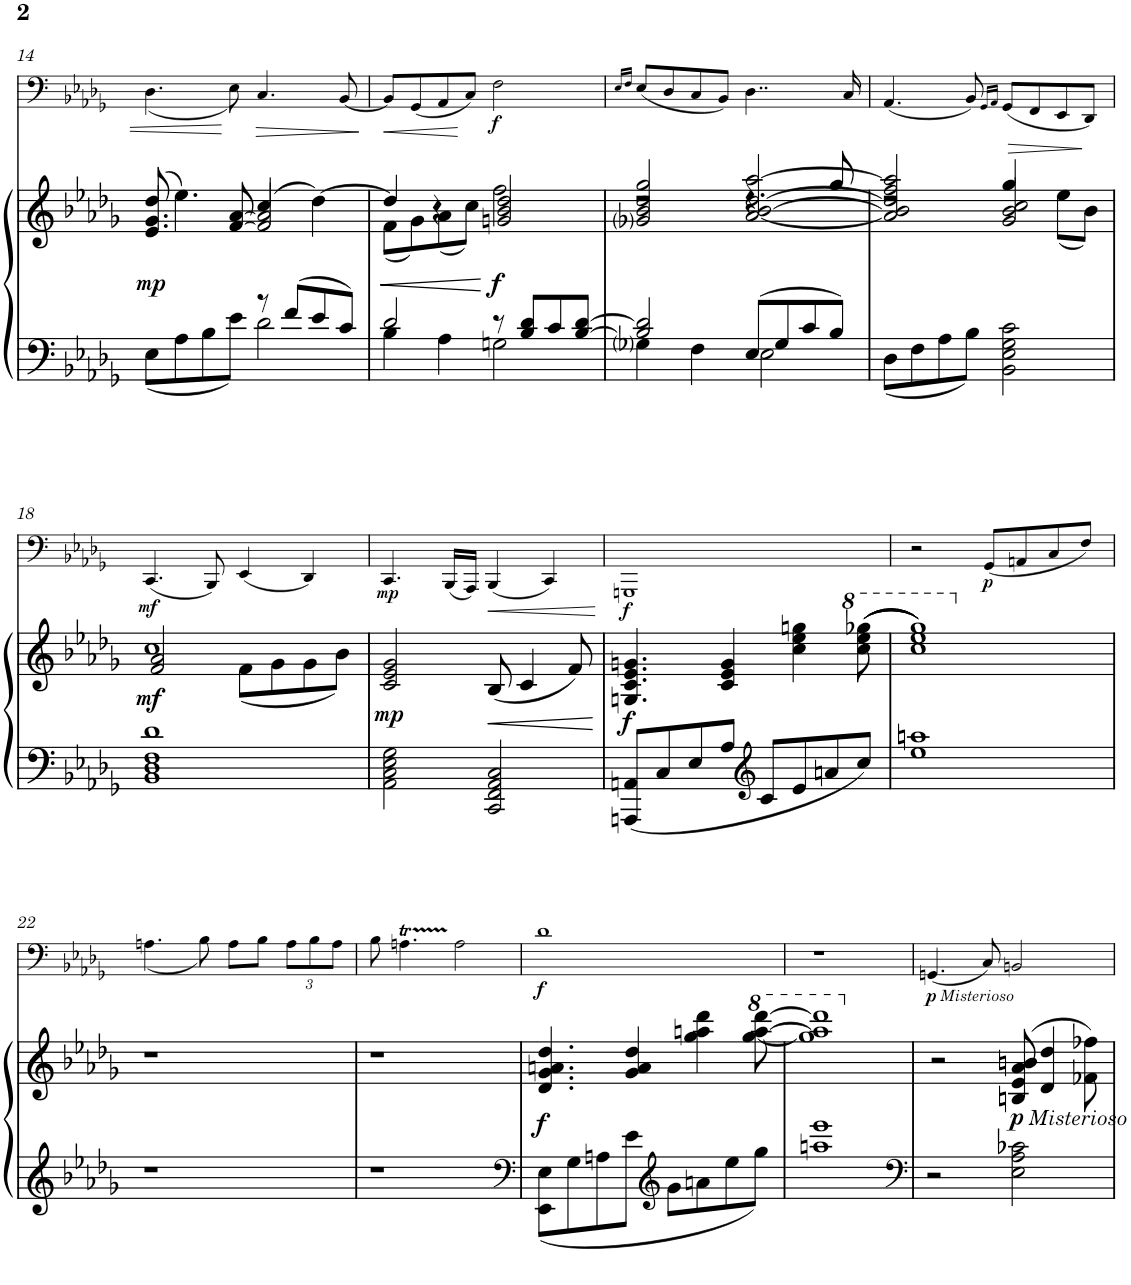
**kern	**kern	**dynam	**kern	**dynam
*part2	*part2	*part2	*part1	*part1
*staff3	*staff2	*staff2/3	*staff1	*staff1
*I"Piano	*	*	*I"Tuba	*
*I'Pno	*	*	*I'Tba	*
!!LO:PB:g=z
*clefF4	*clefG2	*	*clefF4	*
*k[b-e-a-d-g-]	*k[b-e-a-d-g-]	*	*k[b-e-a-d-g-]	*
*D-:	*D-:	*	*D-:	*
*M4/4	*M4/4	*	*M4/4	*
=14	=14	=14	=14	=14
*^	*^	*	*	*
!	!	!	!	!LO:DY:b	!	!
8E-\L	2ryy	(>8dd-/	4.e-/ 4.g-/	mp	(<4.D-\	.
8A-\	.	4.ee-\)	.	.	.	.
8B-\	.	.	.	.	.	.
8e-\J	.	.	[8f/ [8a-/	.	8E-\)	.
!	!	!	!	!	!	!LO:HP:b
8r	2d-\	(>4cc/	2f/] 2a-/]	.	4.C/	>
8f/L	.	.	.	.	.	.
8e-/	.	[4dd-\)	.	.	.	.
8c/J	.	.	.	.	[8BB-/	.
*v	*v	*	*	*	*	*
*	*v	*v	*	*	*
.	.	.	.	]
=15	=15	=15	=15	=15
*^	*	*	*	*
!	!	!	!LO:HP:b	!	!LO:HP:b
*	*	*^	*	*	*
2d-/	4B-\	4dd-/]	(<8f\L	<	8BB-/L]	<
.	.	.	8g-\)	.	(<8GG-/	.
.	4A-\	4r	(<8a-\	.	8AA-/	.
.	.	.	8cc\J)	.	8C/J)	[
!	!	!	!	!LO:DY:n=1:b	!	!LO:DY:b
8r	2Gn\	2ff\	2gn/ 2b-/ 2dd-/	[ f	2F\	f
8B-/ 8d-/L	.	.	.	.	.	.
8c/	.	.	.	.	.	.
[8B-/ [8d-/J	.	.	.	.	.	.
*v	*v	*	*	*	*	*
=16	=16	=16	=16	=16	=16
.	.	.	.	16qE-/LL	.
.	.	.	.	16qF/JJ	.
*^	*	*	*	*	*
*	*^	*	*	*	*	*
2r	2B-/] 2d-/]	4G-i\	2g-i/ 2b-/ 2dd-/ 2gg-/	2..ryy	.	(<8E-/L	.
.	.	.	.	.	.	8D-/	.
.	.	4F\	.	.	.	8C/	.
.	.	.	.	.	.	8BB-/J)	.
4.r	8E-/L	2E-\	[2a-/ [2b-/ [2dd-/ [2aa-/	.	.	4..D-\	.
.	8G-/	.	.	.	.	.	.
.	8c/	.	.	.	.	.	.
8ryy	8B-/J	.	.	8gg-/	.	.	.
.	.	.	.	.	.	16C/	.
*	*v	*v	*	*	*	*	*
=17	=17	=17	=17	=17	=17	=17
2r	8D-\L	2a-/] 2b-/] 2dd-/] 2ff/ 2aa-/]	2ryy	.	(<4.AA-/	.
.	8F\	.	.	.	.	.
.	8A-\	.	.	.	.	.
.	8B-\J	.	.	.	8BB-/)	.
.	.	.	.	.	16qGG-/LL	.
.	.	.	.	.	16qAA-/JJ	.
2ryy	2BB-\ 2E-\ 2G-\ 2c\	4gg-/	2g-/ 2b-/ 2cc/	.	(<8GG-/L	.
.	.	.	.	.	8FF/	.
.	.	(<8ee-\L	.	.	8EE-/	.
.	.	8b-\J)	.	.	8DD-/J)	.
*v	*v	*	*	*	*	*
!!LO:LB:g=z
=18	=18	=18	=18	=18	=18
!	!	!	!LO:DY:b	!	!LO:DY:b
1BB- 1D- 1F 1d-	1cc	2f/ 2a-/	mf	(<4.CC/	mf
.	.	.	.	8BBB-/)	.
.	.	(<8f\L	.	(<4EE-/	.
.	.	8g-\	.	.	.
.	.	8g-\	.	4DD-/)	.
.	.	8b-\J)	.	.	.
=19	=19	=19	=19	=19	=19
!	!	!	!LO:DY:b	!	!LO:DY:b
*	*v	*v	*	*	*
2AA-\ 2C\ 2E-\ 2G-\	2c/ 2e-/ 2g-/	mp	4.CC/	mp
.	.	.	(<16BBB-/LL	.
.	.	.	16AAA-/JJ)	.
!	!	!LO:HP:b	!	!LO:HP:b
2CC/ 2FF/ 2AA-/ 2C/	(8B-/	<	(<4BBB-/	<
.	4c/	.	.	.
.	.	.	4CC/)	.
.	8f/)	.	.	.
.	.	[	.	[
=20	=20	=20	=20	=20
!	!	!LO:DY:b	!	!LO:DY:b
8AAAn/ 8AAn/L	4.Gn/ 4.c/ 4.e-/ 4.gn/	f	1GGGn	f
8C/	.	.	.	.
8E-/	.	.	.	.
8A-/J	4c/ 4e-/ 4g/	.	.	.
*clefG2	*	*	*	*
8c/L	.	.	.	.
8e-/	4cc\ 4ee-\ 4ggn\	.	.	.
8an/	.	.	.	.
*	*8va	*	*	*
8cc/J	(((8ccc\ 8eee-\ 8ggg-X\	.	.	.
=21	=21	=21	=21	=21
*	*X8va	*	*	*
1ee- 1aan	1cc 1ee- 1gg-)))	.	2r	.
!	!	!	!	!LO:DY:b
.	.	.	(<8GG-/L	p
.	.	.	8AAn/	.
.	.	.	8C/	.
.	.	.	8F/J)	.
!!LO:LB:g=z
=22	=22	=22	=22	=22
1r	1r	.	(<4.An\	.
.	.	.	8B-\)	.
.	.	.	8A\L	.
.	.	.	8B-\J	.
*	*	*	*Xbrackettup	*
.	.	.	12A\L	.
.	.	.	12B-\	.
.	.	.	12A\J	.
=23	=23	=23	=23	=23
1r	1r	.	8B-\	.
.	.	.	4.Ant\	.
.	.	.	2A\	.
=24	=24	=24	=24	=24
*clefF4	*	*	*	*
!	!	!LO:DY:b	!	!LO:DY:b
8EE-\ 8E-\L	4.d-/ 4.g-/ 4.an/ 4.dd-/	f	1d-	f
8G-\	.	.	.	.
8An\	.	.	.	.
8e-\J	4g-/ 4a/ 4dd-/	.	.	.
*clefG2	*	*	*	*
8g-\L	.	.	.	.
8an\	4gg-\ 4aan\ 4ddd-\	.	.	.
8ee-\	.	.	.	.
*	*8va	*	*	*
8gg-\J	[8ggg-\ [8aaa\ [8dddd-\	.	.	.
=25	=25	=25	=25	=25
1aan 1eee-	1ggg-] 1aaa] 1dddd-]	.	1r	.
=26	=26	=26	=26	=26
*clefF4	*	*	*	*
*	*X8va	*	*	*
!	!	!	!LO:TX:b:i:t=Misterioso	!
!	!	!	!	!LO:DY:b
2r	2r	.	(<4.GGn/	p
.	.	.	8C/)	.
!	!LO:TX:b:i:t=Misterioso	!	!	!
!	!	!LO:DY:b	!	!
2E-\ 2A-\ 2c-X\	(>8Bn/ 8e-/ 8a-/ 8bn/	p	2BBn/	.
.	4d-/ 4dd-/	.	.	.
.	8f-X\ 8ff-X\)	.	.	.
=	=	=	=	=
*-	*-	*-	*-	*-
